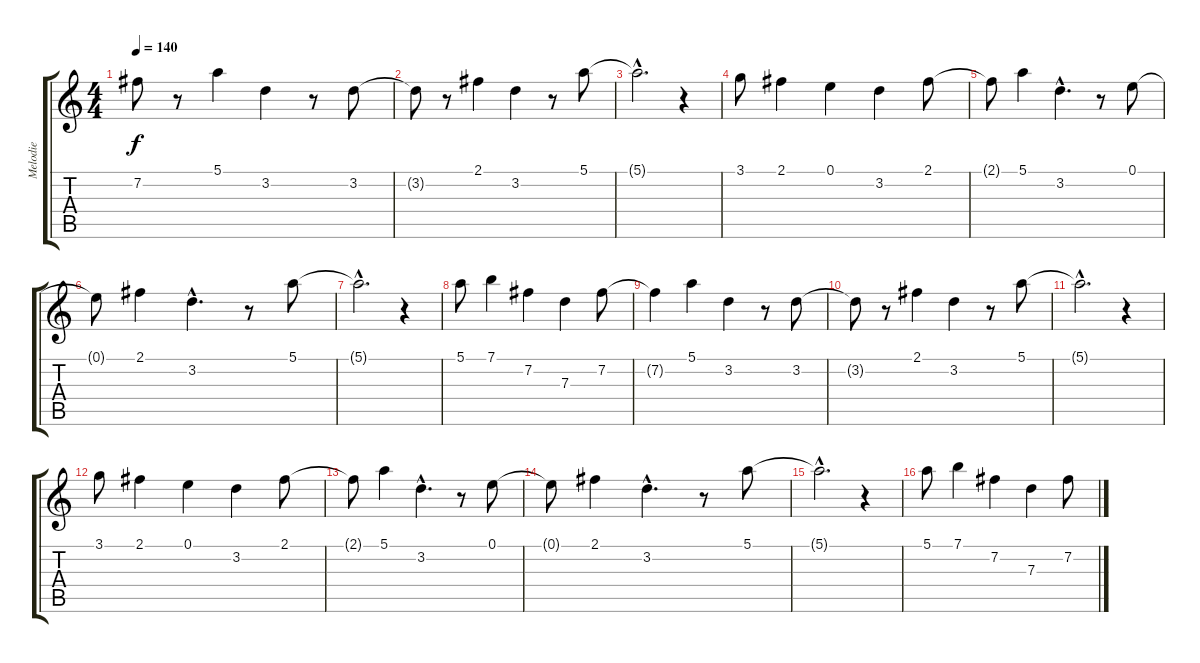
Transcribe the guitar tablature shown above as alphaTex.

\track ("Melodie" "Melodie") {instrument electricbassfinger}
\staff {score tabs}
\tuning (E4 B3 G3 D3 A2 E2) {hide}
\ts (4 4)
\tempo 140
\clef g2
\ks c
7.2{t}.8{dy f} r.8 5.1.4 3.2.4 r.8 3.2.8 |
3.2{t}.8 r.8 2.1.4 3.2.4 r.8 5.1.8 |
5.1{hac t}.2{d} r.4 |
3.1.8 2.1.4 0.1.4 3.2.4 2.1.8 |
2.1{t}.8 5.1.4 3.2{hac}.4{d} r.8 0.1.8 |
0.1{t}.8 2.1.4 3.2{hac}.4{d} r.8 5.1.8 |
5.1{hac t}.2{d} r.4 |
5.1.8 7.1.4 7.2.4 7.3.4 7.2.8 |
7.2{t}.4 5.1.4 3.2.4 r.8 3.2.8 |
3.2{t}.8 r.8 2.1.4 3.2.4 r.8 5.1.8 |
5.1{hac t}.2{d} r.4 |
3.1.8 2.1.4 0.1.4 3.2.4 2.1.8 |
2.1{t}.8 5.1.4 3.2{hac}.4{d} r.8 0.1.8 |
0.1{t}.8 2.1.4 3.2{hac}.4{d} r.8 5.1.8 |
5.1{hac t}.2{d} r.4 |
5.1.8 7.1.4 7.2.4 7.3.4 7.2.8
